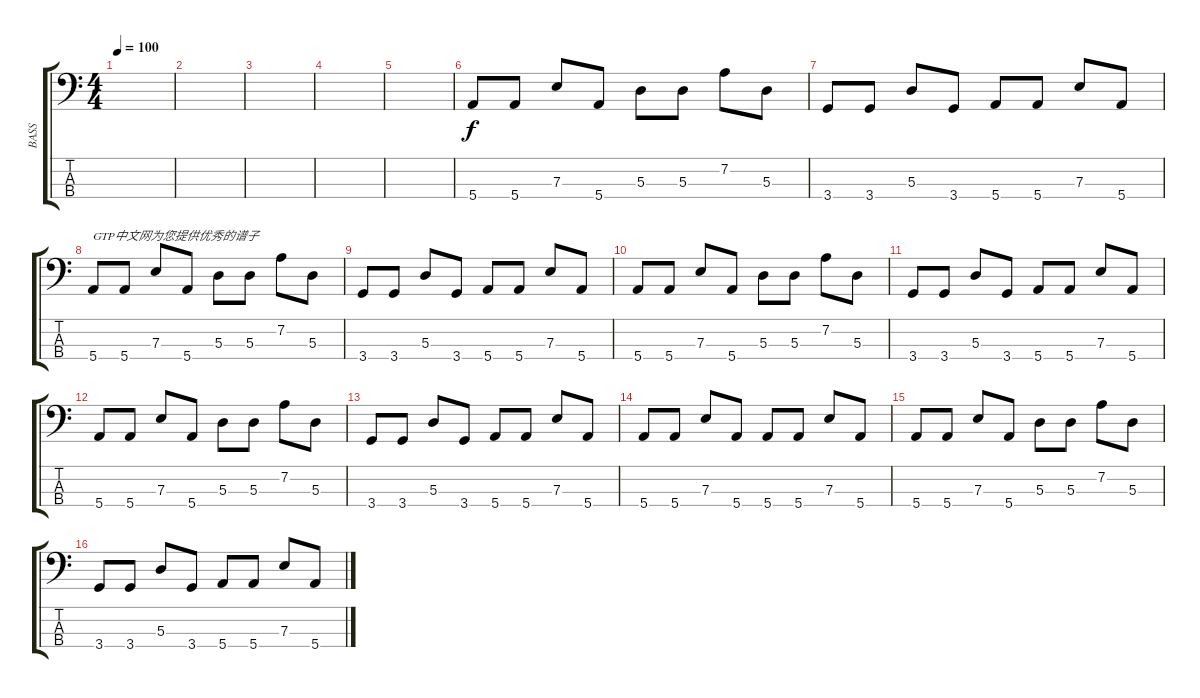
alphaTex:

\track ("BASS" "BASS") {instrument acousticguitarnylon}
\staff {score tabs}
\tuning (G2 D2 A1 E1) {hide}
\ts (4 4)
\tempo 100
\clef f4
\ks c
|
|
|
|
|
5.4.8 5.4.8 7.3.8 5.4.8 5.3.8 5.3.8 7.2.8 5.3.8 |
3.4.8 3.4.8 5.3.8 3.4.8 5.4.8 5.4.8 7.3.8 5.4.8 |
5.4.8{txt "GTP中文网为您提供优秀的谱子"} 5.4.8 7.3.8 5.4.8 5.3.8 5.3.8 7.2.8 5.3.8 |
3.4.8 3.4.8 5.3.8 3.4.8 5.4.8 5.4.8 7.3.8 5.4.8 |
5.4.8 5.4.8 7.3.8 5.4.8 5.3.8 5.3.8 7.2.8 5.3.8 |
3.4.8 3.4.8 5.3.8 3.4.8 5.4.8 5.4.8 7.3.8 5.4.8 |
5.4.8 5.4.8 7.3.8 5.4.8 5.3.8 5.3.8 7.2.8 5.3.8 |
3.4.8 3.4.8 5.3.8 3.4.8 5.4.8 5.4.8 7.3.8 5.4.8 |
5.4.8 5.4.8 7.3.8 5.4.8 5.4.8 5.4.8 7.3.8 5.4.8 |
5.4.8 5.4.8 7.3.8 5.4.8 5.3.8 5.3.8 7.2.8 5.3.8 |
3.4.8 3.4.8 5.3.8 3.4.8 5.4.8 5.4.8 7.3.8 5.4.8
